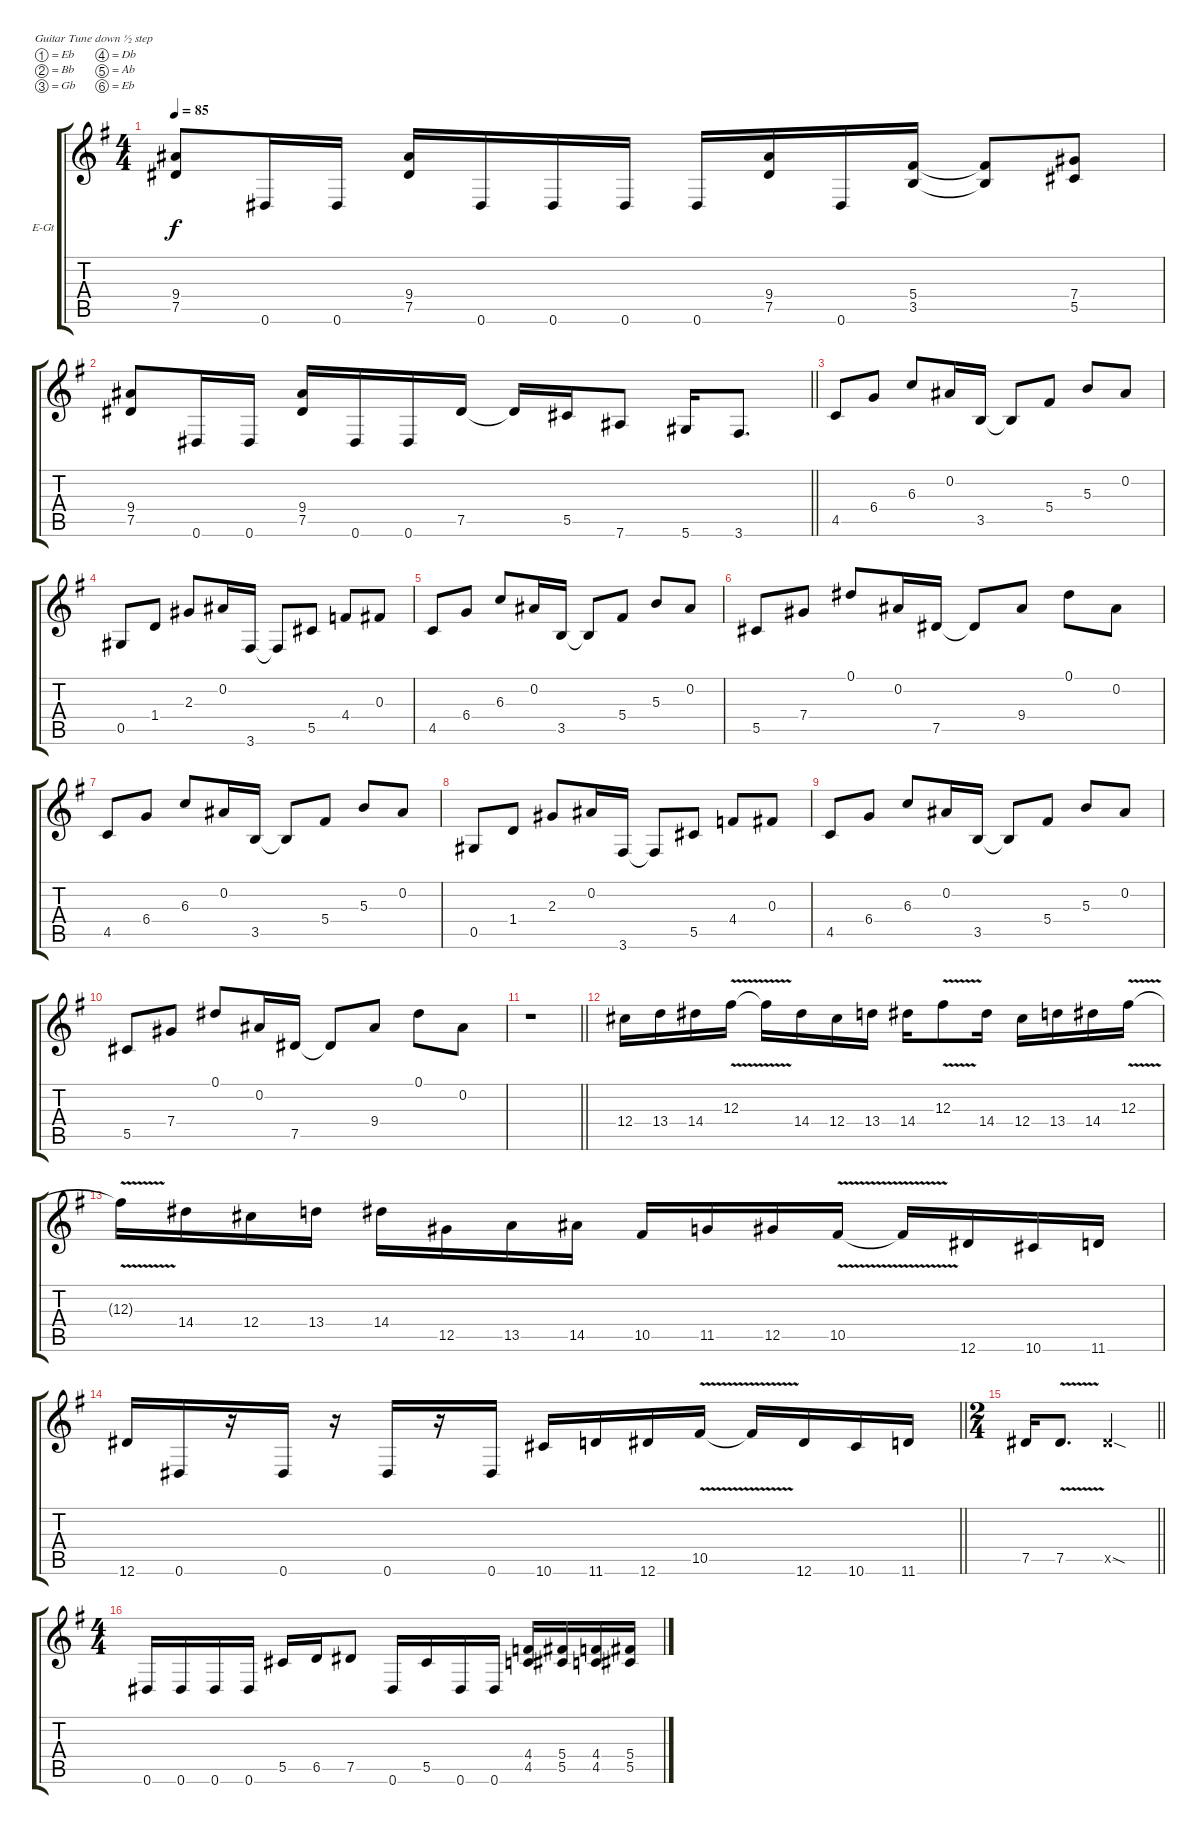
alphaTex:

\bracketExtendMode groupsimilarinstruments
\firstSystemTrackNameOrientation horizontal
\otherSystemsTrackNameOrientation horizontal
\track ("d" "E-Gt") {instrument distortionguitar}
\staff {score tabs}
\tuning (Eb4 Bb3 Gb3 Db3 Ab2 Eb2)
\ts (4 4)
\tempo 85
\clef g2
\ks g
(9.4 7.5).8{dy f} 0.6.16 0.6.16 (9.4 7.5).16 0.6.16 0.6.16 0.6.16 0.6.16 (9.4 7.5).16 0.6.16 (5.4 3.5).16 (5.4{t} 3.5{t}).8 (7.4 5.5).8 |
\barLineRight lightlight
(9.4 7.5).8 0.6.16 0.6.16 (9.4 7.5).16 0.6.16 0.6.16 7.5.16 7.5{t}.16 5.5.16 7.6.8 5.6.16 3.6.8{d} |
\section ("" " ")
4.5.8 6.4.8 6.3.8 0.2.16 3.5.16 3.5{t}.8 5.4.8 5.3.8 0.2.8 |
0.5.8 1.4.8 2.3.8 0.2.16 3.6.16 3.6{t}.8 5.5.8 4.4.8 0.3.8 |
4.5.8 6.4.8 6.3.8 0.2.16 3.5.16 3.5{t}.8 5.4.8 5.3.8 0.2.8 |
5.5.8 7.4.8 0.1.8 0.2.16 7.5.16 7.5{t}.8 9.4.8 0.1.8 0.2.8 |
4.5.8 6.4.8 6.3.8 0.2.16 3.5.16 3.5{t}.8 5.4.8 5.3.8 0.2.8 |
0.5.8 1.4.8 2.3.8 0.2.16 3.6.16 3.6{t}.8 5.5.8 4.4.8 0.3.8 |
4.5.8 6.4.8 6.3.8 0.2.16 3.5.16 3.5{t}.8 5.4.8 5.3.8 0.2.8 |
5.5.8 7.4.8 0.1.8 0.2.16 7.5.16 7.5{t}.8 9.4.8 0.1.8 0.2.8 |
\barLineRight lightlight
r.1 |
\section ("" " ")
12.4.16 13.4.16 14.4.16 12.3{v}.16 12.3{v t}.16 14.4.16 12.4.16 13.4.16 14.4.16 12.3{v}.8 14.4.16 12.4.16 13.4.16 14.4.16 12.3{v}.16 |
12.3{v t}.16 14.4.16 12.4.16 13.4.16 14.4.16 12.5.16 13.5.16 14.5.16 10.5.16 11.5.16 12.5.16 10.5{v}.16 10.5{v t}.16 12.6.16 10.6.16 11.6.16 |
\barLineRight lightlight
12.6.16 0.6.16 r.16 0.6.16 r.16 0.6.16 r.16 0.6.16 10.6.16 11.6.16 12.6.16 10.5{v}.16 10.5{v t}.16 12.6.16 10.6.16 11.6.16 |
\ts (2 4)
\beaming (8 2 2 2 2)
\barLineRight lightlight
7.5.16 7.5{v}.8{d} 7.5{sod x}.4 |
\ts (4 4)
\beaming (8 2 2 2 2)
0.6.16 0.6.16 0.6.16 0.6.16 5.5.16 6.5.16 7.5.8 0.6.16 5.5.16 0.6.16 0.6.16 (4.4 4.5).16 (5.4 5.5).16 (4.4 4.5).16 (5.4 5.5).16
